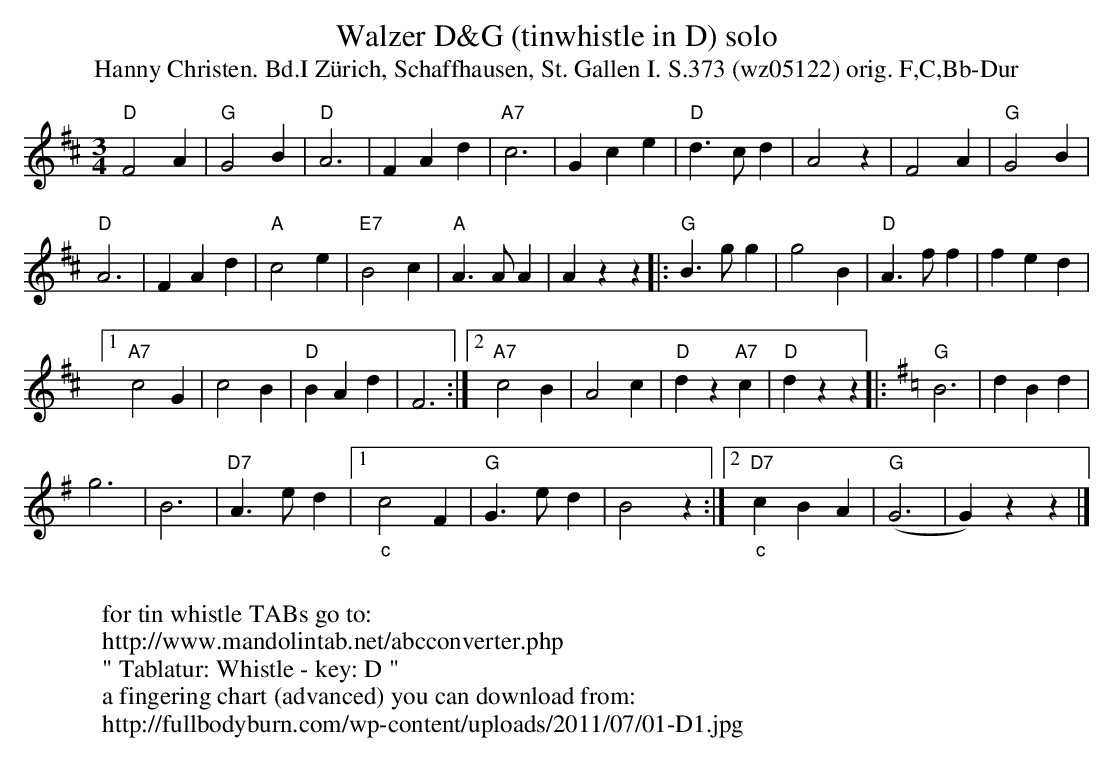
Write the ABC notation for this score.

X:1
T:Walzer D&G (tinwhistle in D) solo
T:Hanny Christen. Bd.I Zürich, Schaffhausen, St. Gallen I. S.373 (wz05122) orig. F,C,Bb-Dur
M:3/4
L:1/4
K:D transpose=12
"D"F2A | "G"G2B | "D"A3 | FAd | "A7"c3 | Gce | "D"d>cd | A2z | F2A | "G"G2B |
"D"A3 | FAd | "A"c2e | "E7"B2c | "A"A>AA | Azz |: "G"B>gg | g2B | "D"A>ff | fed |1
"A7"c2G | c2B | "D"BAd |F3 :|2 "A7"c2B | A2c | "D"dz"A7"c | "D"dzz [K:G] |: "G"B3 | dBd |
g3 | B3 | "D7"A>ed |1 "_c"c2F | "G"G>ed | B2z :|2 "D7""_c"cBA | "G"(G3 | G)zz |]
W:
W:for tin whistle TABs go to:
W:http://www.mandolintab.net/abcconverter.php
W:" Tablatur: Whistle - key: D "
W:a fingering chart (advanced) you can download from:
W:http://fullbodyburn.com/wp-content/uploads/2011/07/01-D1.jpg
